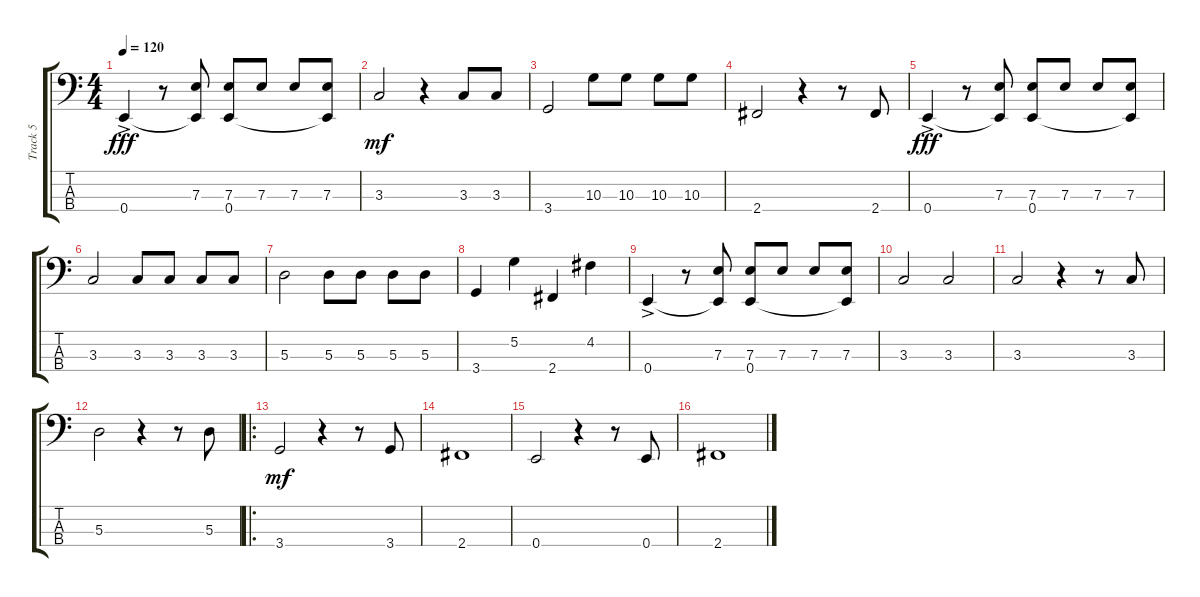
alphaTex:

\track ("Track 5" "Track 5") {instrument synthbass1}
\staff {score tabs}
\tuning (G2 D2 A1 E1) {hide}
\ts (4 4)
\tempo 120
\clef f4
\ks c
0.4{ac}.4{dy fff volume 14} r.8 (7.3 0.4{t}).8 (7.3 0.4).8 7.3.8 7.3.8 (7.3 0.4{t}).8 |
3.3.2{dy mf volume 14} r.4 3.3.8 3.3.8 |
3.4.2 10.3.8 10.3.8 10.3.8 10.3.8 |
2.4.2 r.4 r.8 2.4.8 |
0.4{ac}.4{dy fff volume 14} r.8 (7.3 0.4{t}).8 (7.3 0.4).8 7.3.8 7.3.8 (7.3 0.4{t}).8 |
3.3.2 3.3.8 3.3.8 3.3.8 3.3.8 |
5.3.2 5.3.8 5.3.8 5.3.8 5.3.8 |
3.4.4 5.2.4 2.4.4 4.2.4 |
0.4{ac}.4 r.8 (7.3 0.4{t}).8 (7.3 0.4).8 7.3.8 7.3.8 (7.3 0.4{t}).8 |
3.3.2 3.3.2 |
3.3.2 r.4 r.8 3.3.8 |
5.3.2 r.4 r.8 5.3.8 |
\ro
3.4.2{dy mf} r.4 r.8 3.4.8 |
2.4.1 |
0.4.2 r.4 r.8 0.4.8 |
2.4.1
